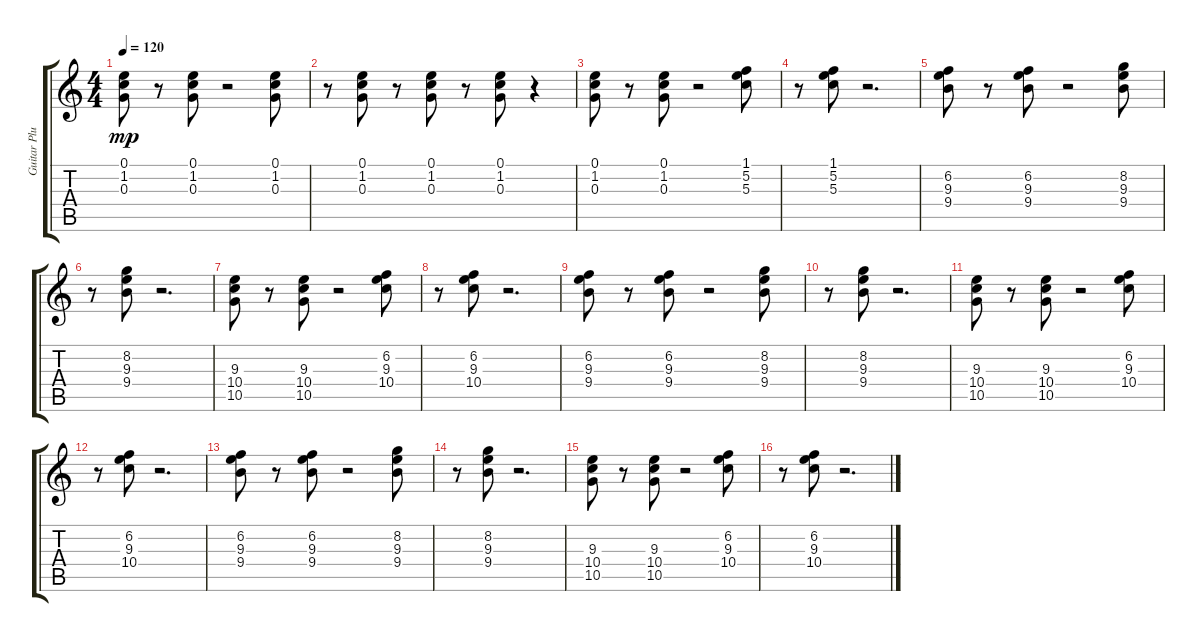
\track ("Guitar Plucks (GS)" "Guitar Plu") {instrument electricguitarjazz}
\staff {score tabs}
\tuning (E4 B3 G3 D3 A2 E2) {hide}
\ts (4 4)
\tempo 120
\clef g2
\ks c
(0.1 1.2 0.3).8{dy mp instrument electricguitarjazz} r.8 (0.1 1.2 0.3).8 r.2 (0.1 1.2 0.3).8 |
r.8 (0.1 1.2 0.3).8 r.8 (0.1 1.2 0.3).8 r.8 (0.1 1.2 0.3).8 r.4 |
(0.1 1.2 0.3).8 r.8 (0.1 1.2 0.3).8 r.2 (1.1 5.2 5.3).8 |
r.8 (1.1 5.2 5.3).8 r.2{d} |
(6.2 9.3 9.4).8 r.8 (6.2 9.3 9.4).8 r.2 (8.2 9.3 9.4).8 |
r.8 (8.2 9.3 9.4).8 r.2{d} |
(9.3 10.4 10.5).8 r.8 (9.3 10.4 10.5).8 r.2 (6.2 9.3 10.4).8 |
r.8 (6.2 9.3 10.4).8 r.2{d} |
(6.2 9.3 9.4).8 r.8 (6.2 9.3 9.4).8 r.2 (8.2 9.3 9.4).8 |
r.8 (8.2 9.3 9.4).8 r.2{d} |
(9.3 10.4 10.5).8 r.8 (9.3 10.4 10.5).8 r.2 (6.2 9.3 10.4).8 |
r.8 (6.2 9.3 10.4).8 r.2{d} |
(6.2 9.3 9.4).8 r.8 (6.2 9.3 9.4).8 r.2 (8.2 9.3 9.4).8 |
r.8 (8.2 9.3 9.4).8 r.2{d} |
(9.3 10.4 10.5).8 r.8 (9.3 10.4 10.5).8 r.2 (6.2 9.3 10.4).8 |
r.8 (6.2 9.3 10.4).8 r.2{d}
